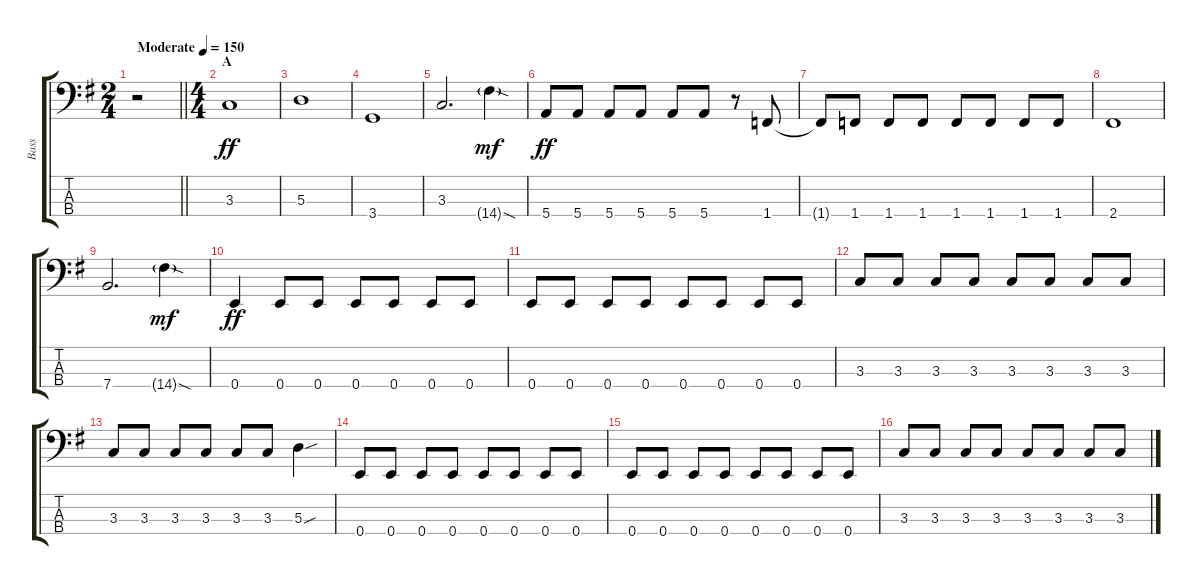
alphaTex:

\track ("Bass" "Bass") {instrument electricbasspick}
\staff {score tabs}
\tuning (G2 D2 A1 E1) {hide}
\ts (2 4)
\tempo (150 "Moderate")
\clef f4
\barLineRight lightlight
\ks g
r.2{dy ff instrument electricbasspick} |
\ts (4 4)
\section ("" "A")
3.3.1 |
5.3.1 |
3.4.1 |
3.3.2{d} 14.4{sod g}.4{dy mf} |
5.4.8{dy ff} 5.4.8 5.4.8 5.4.8 5.4.8 5.4.8 r.8 1.4.8 |
1.4{t}.8 1.4.8 1.4.8 1.4.8 1.4.8 1.4.8 1.4.8 1.4.8 |
2.4.1 |
7.4.2{d} 14.4{sod g}.4{dy mf} |
0.4.4{dy ff} 0.4.8 0.4.8 0.4.8 0.4.8 0.4.8 0.4.8 |
0.4.8 0.4.8 0.4.8 0.4.8 0.4.8 0.4.8 0.4.8 0.4.8 |
3.3.8 3.3.8 3.3.8 3.3.8 3.3.8 3.3.8 3.3.8 3.3.8 |
3.3.8 3.3.8 3.3.8 3.3.8 3.3.8 3.3.8 5.3{sou}.4 |
0.4.8 0.4.8 0.4.8 0.4.8 0.4.8 0.4.8 0.4.8 0.4.8 |
0.4.8 0.4.8 0.4.8 0.4.8 0.4.8 0.4.8 0.4.8 0.4.8 |
3.3.8 3.3.8 3.3.8 3.3.8 3.3.8 3.3.8 3.3.8 3.3.8
